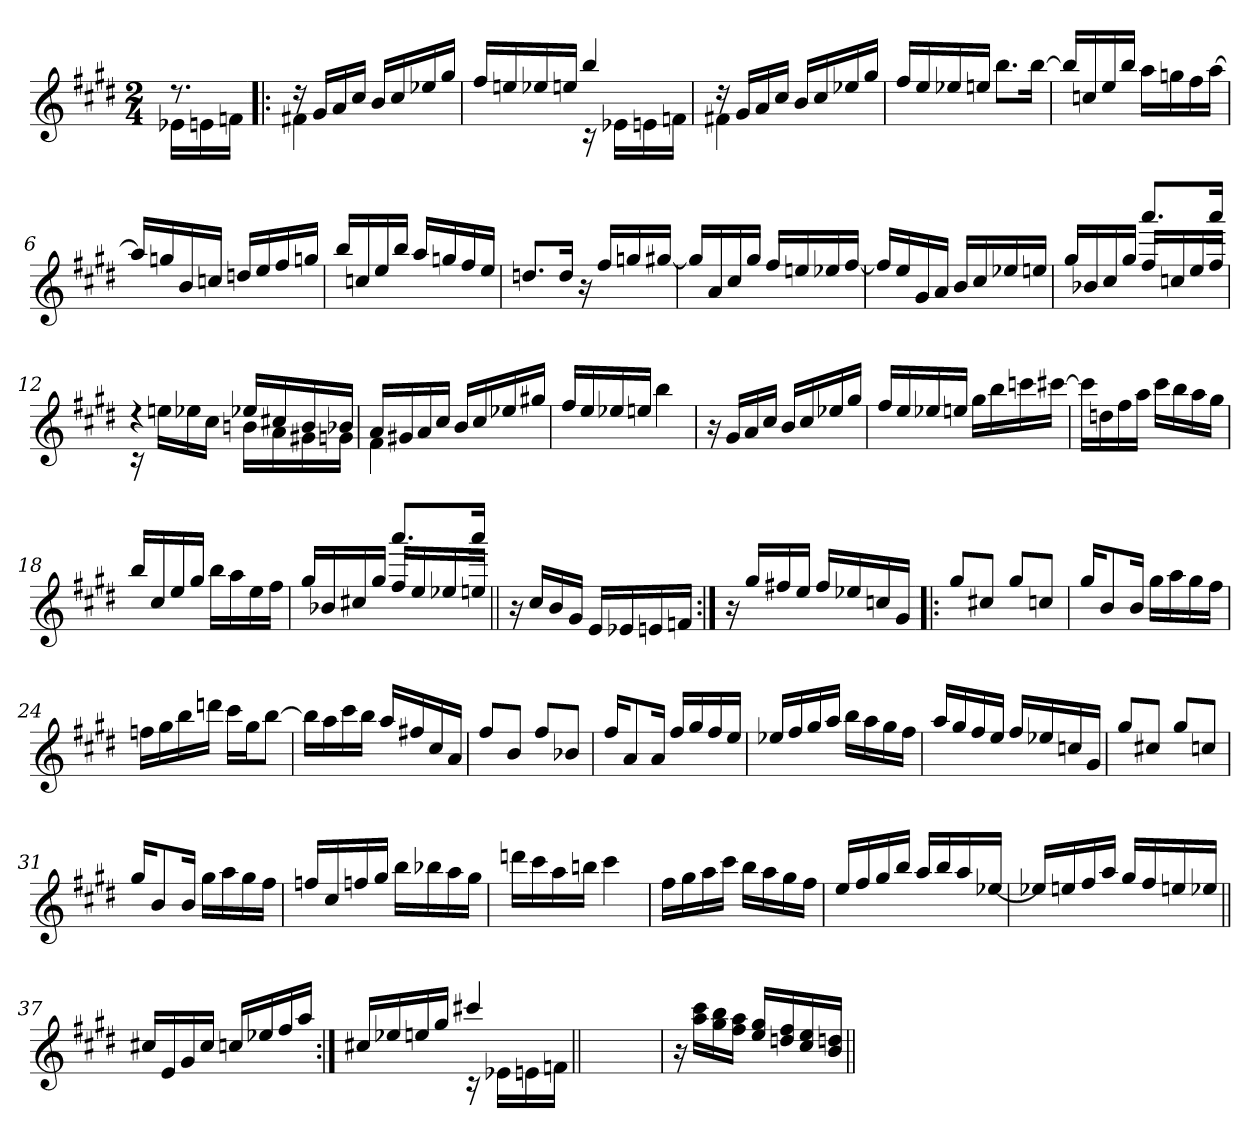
**kern
*part1
*staff1
*clefG2
*k[f#c#g#d#]
*E:
*M2/4
=
*^
8.rdd	16e-X\LL
.	16en\
.	16fn\JJ
=1!|:	=1!|:
16rdd	4f#X\
16g#/LL	.
16a/	.
16cc#/JJ	.
16b/LL	4ryy
16cc#/	.
16ee-X/	.
16gg#/JJ	.
=2	=2
16ff#/LL	4ryy
16een/	.
16ee-X/	.
16een/JJ	.
4bb/	16rc
.	16e-X\LL
.	16en\
.	16fn\JJ
=3	=3
16rdd	4f#X\
16g#/LL	.
16a/	.
16cc#/JJ	.
16b/LL	4ryy
16cc#/	.
16ee-X/	.
16gg#/JJ	.
*v	*v
=4
16ff#/LL
16ee/
16ee-X/
16een/JJ
8.bb\L
[>16bb\Jk
!!LO:LB:g=z
=5
16bb/LL]
16ccn/
16ee/
16bb/JJ
16aa\LL
16ggn\
16ff#\
[>16aa\JJ
=6
16aa/LL]
16ggn/
16b/
16ccn/JJ
16ddn/LL
16ee/
16ff#/
16ggn/JJ
=7
16bb/LL
16ccn/
16ee/
16bb/JJ
16aa/LL
16ggn/
16ff#/
16ee/JJ
=8
8.ddn/L
16dd/Jk
16r
16ff#/LL
16ggn/
[<16gg#X/JJ
=9
16gg#/LL]
16a/
16cc#/
16gg#/JJ
16ff#/LL
16een/
16ee-X/
[16ff#/JJ
!!LO:LB:g=z
=10
16ff#/LL]
16ee/
16g#/
16a/JJ
16b/LL
16cc#/
16ee-X/
16een/JJ
=11
*^
16gg#/LL	4ryy
16b-X/	.
16cc#/	.
16gg#/JJ	.
16ff#/LL	8.aaa!/L
16ccn/	.
16ee/	.
16ff#/JJ	16aaa!/Jk
=12	=12
4rdd	16rc
.	16een\LL
.	16ee-X\
.	16cc#\JJ
16ee-X/LL	16bn\LL
16cc#X/	16a\
16b/	16g#X\
16b-X/JJ	16gn\JJ
=13	=13
16a/LL	4f#\
16g#X/	.
16a/	.
16cc#/JJ	.
16b/LL	4ryy
16cc#/	.
16ee-X/	.
16gg#X/JJ	.
*v	*v
=14
16ff#/LL
16ee/
16ee-X/
16een/JJ
4bb\
!!LO:LB:g=z
=15
16r
16g#/LL
16a/
16cc#/JJ
16b/LL
16cc#/
16ee-X/
16gg#/JJ
=16
16ff#/LL
16ee/
16ee-X/
16een/JJ
16gg#\LL
16bb\
16cccn\
[>16ccc#X\JJ
=17
16ccc#\LL]
16ddn\
16ff#\
16aa\JJ
16ccc#\LL
16bb\
16aa\
16gg#\JJ
=18
16bb/LL
16cc#/
16ee/
16gg#/JJ
16bb\LL
16aa\
16ee\
16ff#\JJ
=19
*^
16gg#/LL	4ryy
16b-X/	.
16cc#X/	.
16gg#/JJ	.
16ff#/LL	8.aaa!/L
16ee/	.
16ee-X/	.
16een/JJ	16aaa!/Jk
*v	*v
!!LO:LB:g=z
=20||
16r
16cc#/LL
16b/
16g#/JJ
16e/LL
16e-X/
16en/
16fn/JJ
=21:|!
16r
16gg#/LL
16ff#X/
16ee/JJ
16ff#/LL
16ee-X/
16ccn/
16g#/JJ
=22!|:
8gg#/L
8cc#X/J
8gg#/L
8ccn/J
=23
16gg#/KL
8b/
16b/Jk
16gg#\LL
16aa\
16gg#\
16ff#\JJ
=24
16ffn\LL
16gg#\
16bb\
16dddn\JJ
16ccc#\LL
16gg#\J
[>8bb\J
!!LO:LB:g=z
=25
16bb\LL]
16aa\
16ccc#\
16bb\JJ
16aa/LL
16ff#X/
16cc#/
16a/JJ
=26
8ff#/L
8b/J
8ff#/L
8b-X/J
=27
16ff#/KL
8a/
16a/Jk
16ff#/LL
16gg#/
16ff#/
16ee/JJ
=28
16ee-X/LL
16ff#/
16gg#/
16aa/JJ
16bb\LL
16aa\
16gg#\
16ff#\JJ
=29
16aa/LL
16gg#/
16ff#/
16ee/JJ
16ff#/LL
16ee-X/
16ccn/
16g#/JJ
!!LO:LB:g=z
=30
8gg#/L
8cc#X/J
8gg#/L
8ccn/J
=31
16gg#/KL
8b/
16b/Jk
16gg#\LL
16aa\
16gg#\
16ff#\JJ
=32
16ffn/LL
16cc#/
16ffn/
16gg#/JJ
16bb\LL
16bb-X\
16aa\
16gg#\JJ
=33
16dddn\LL
16ccc#\
16aa\
16bbn\JJ
4ccc#\
=34
16ff#\LL
16gg#\
16aa\
16ccc#\JJ
16bb\LL
16aa\
16gg#\
16ff#\JJ
!!LO:LB:g=z
=35
16ee/LL
16ff#/
16gg#/
16bb/JJ
16aa/LL
16bb/
16aa/
[16ee-X/JJ
=36
16ee-X/LL]
16een/
16ff#/
16aa/JJ
16gg#/LL
16ff#/
16een/
16ee-X/JJ
=37||
16cc#X/LL
16e/
16g#/
16cc#/JJ
16ccn/LL
16ee-X/
16ff#/
16aa/JJ
=38:|!
*^
16cc#X/LL	4ryy
16ee-X/	.
16een/	.
16gg#/JJ	.
4ccc#X/	16rc
.	16e-X\LL
.	16en\
.	16fn\JJ
*v	*v
=38X381||
2ryy
!!LO:LB:g=z
=39
16r
16aa\ 16ccc#\LL
16gg#\ 16bb\
16ff#\ 16aa\JJ
16ee/ 16gg#/LL
16ddn/ 16ff#/
16cc#/ 16ee/
16b/ 16ddn/JJ
=||
*-
